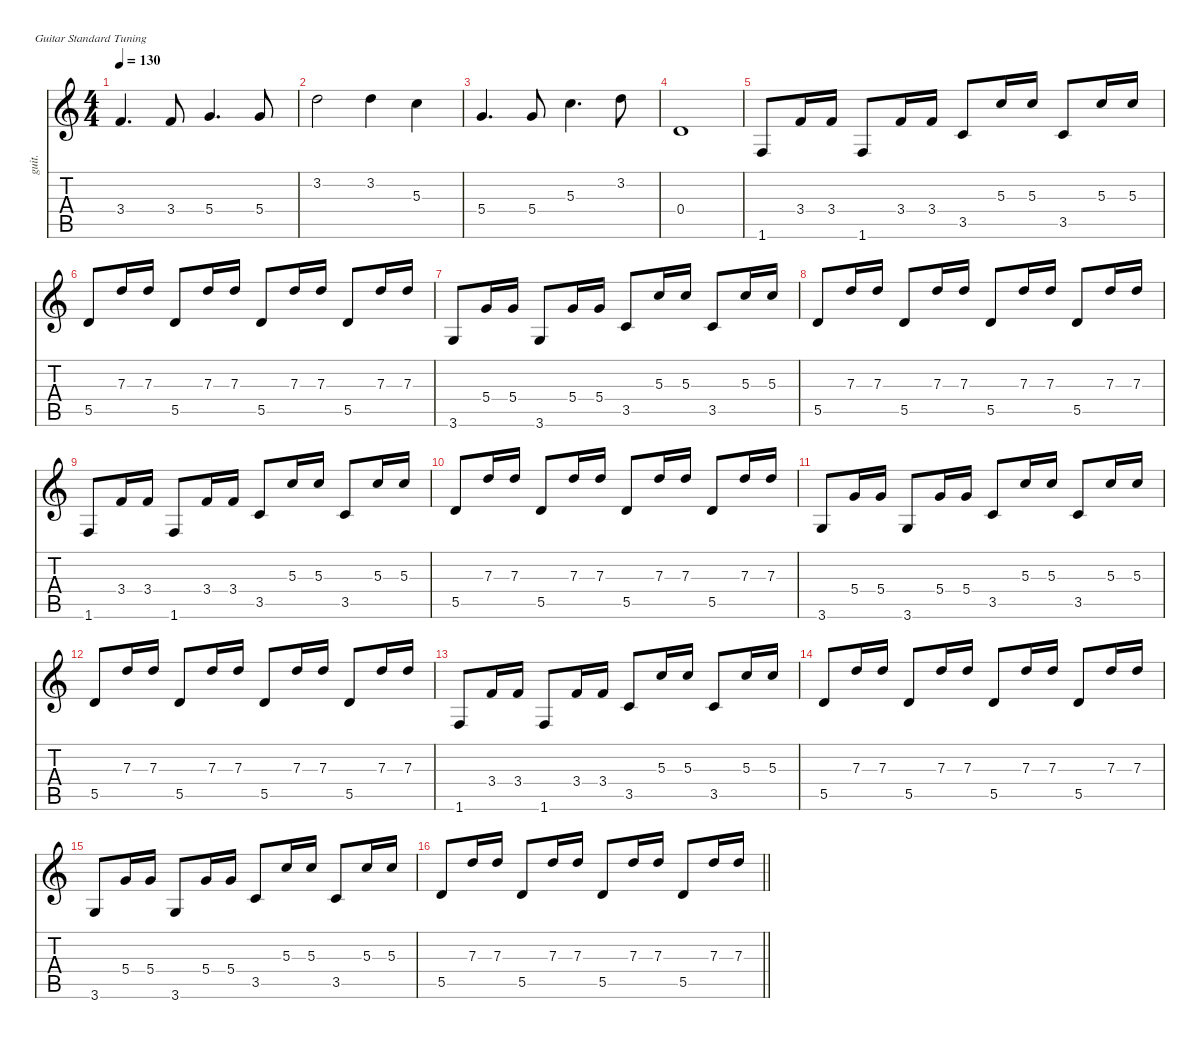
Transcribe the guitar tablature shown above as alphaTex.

\defaultSystemsLayout 4
\hideDynamics
\bracketExtendMode nobrackets
\otherSystemsTrackNameOrientation horizontal
\track ("Guitar" "guit.") {defaultSystemsLayout 8 mute instrument electricguitarclean}
\staff {score tabs}
\tuning (E4 B3 G3 D3 A2 E2)
\ts (4 4)
\tempo 130
\clef g2
\ks c
3.4.4{d dy f beam Up} 3.4.8{beam Up} 5.4.4{d beam Up} 5.4.8{beam Up} |
3.2.2{beam Down} 3.2.4{beam Down} 5.3.4{beam Down} |
5.4.4{d beam Up} 5.4.8{beam Up} 5.3.4{d beam Down} 3.2.8{beam Down} |
0.4.1{beam Up} |
1.6.8{dy mf beam Up} 3.4.16{beam Up} 3.4.16{beam Up} 1.6.8{beam Up} 3.4.16{beam Up} 3.4.16{beam Up} 3.5.8{beam Up} 5.3.16{beam Up} 5.3.16{beam Up} 3.5.8{beam Up} 5.3.16{beam Up} 5.3.16{beam Up} |
5.5.8{beam Up} 7.3.16{beam Up} 7.3.16{beam Up} 5.5.8{beam Up} 7.3.16{beam Up} 7.3.16{beam Up} 5.5.8{beam Up} 7.3.16{beam Up} 7.3.16{beam Up} 5.5.8{beam Up} 7.3.16{beam Up} 7.3.16{beam Up} |
3.6.8{beam Up} 5.4.16{beam Up} 5.4.16{beam Up} 3.6.8{beam Up} 5.4.16{beam Up} 5.4.16{beam Up} 3.5.8{beam Up} 5.3.16{beam Up} 5.3.16{beam Up} 3.5.8{beam Up} 5.3.16{beam Up} 5.3.16{beam Up} |
5.5.8{beam Up} 7.3.16{beam Up} 7.3.16{beam Up} 5.5.8{beam Up} 7.3.16{beam Up} 7.3.16{beam Up} 5.5.8{beam Up} 7.3.16{beam Up} 7.3.16{beam Up} 5.5.8{beam Up} 7.3.16{beam Up} 7.3.16{beam Up} |
1.6.8{beam Up} 3.4.16{beam Up} 3.4.16{beam Up} 1.6.8{beam Up} 3.4.16{beam Up} 3.4.16{beam Up} 3.5.8{beam Up} 5.3.16{beam Up} 5.3.16{beam Up} 3.5.8{beam Up} 5.3.16{beam Up} 5.3.16{beam Up} |
5.5.8{beam Up} 7.3.16{beam Up} 7.3.16{beam Up} 5.5.8{beam Up} 7.3.16{beam Up} 7.3.16{beam Up} 5.5.8{beam Up} 7.3.16{beam Up} 7.3.16{beam Up} 5.5.8{beam Up} 7.3.16{beam Up} 7.3.16{beam Up} |
3.6.8{beam Up} 5.4.16{beam Up} 5.4.16{beam Up} 3.6.8{beam Up} 5.4.16{beam Up} 5.4.16{beam Up} 3.5.8{beam Up} 5.3.16{beam Up} 5.3.16{beam Up} 3.5.8{beam Up} 5.3.16{beam Up} 5.3.16{beam Up} |
5.5.8{beam Up} 7.3.16{beam Up} 7.3.16{beam Up} 5.5.8{beam Up} 7.3.16{beam Up} 7.3.16{beam Up} 5.5.8{beam Up} 7.3.16{beam Up} 7.3.16{beam Up} 5.5.8{beam Up} 7.3.16{beam Up} 7.3.16{beam Up} |
1.6.8{beam Up} 3.4.16{beam Up} 3.4.16{beam Up} 1.6.8{beam Up} 3.4.16{beam Up} 3.4.16{beam Up} 3.5.8{beam Up} 5.3.16{beam Up} 5.3.16{beam Up} 3.5.8{beam Up} 5.3.16{beam Up} 5.3.16{beam Up} |
5.5.8{beam Up} 7.3.16{beam Up} 7.3.16{beam Up} 5.5.8{beam Up} 7.3.16{beam Up} 7.3.16{beam Up} 5.5.8{beam Up} 7.3.16{beam Up} 7.3.16{beam Up} 5.5.8{beam Up} 7.3.16{beam Up} 7.3.16{beam Up} |
3.6.8{beam Up} 5.4.16{beam Up} 5.4.16{beam Up} 3.6.8{beam Up} 5.4.16{beam Up} 5.4.16{beam Up} 3.5.8{beam Up} 5.3.16{beam Up} 5.3.16{beam Up} 3.5.8{beam Up} 5.3.16{beam Up} 5.3.16{beam Up} |
\barLineRight lightlight
5.5.8{beam Up} 7.3.16{beam Up} 7.3.16{beam Up} 5.5.8{beam Up} 7.3.16{beam Up} 7.3.16{beam Up} 5.5.8{beam Up} 7.3.16{beam Up} 7.3.16{beam Up} 5.5.8{beam Up} 7.3.16{beam Up} 7.3.16{beam Up}
